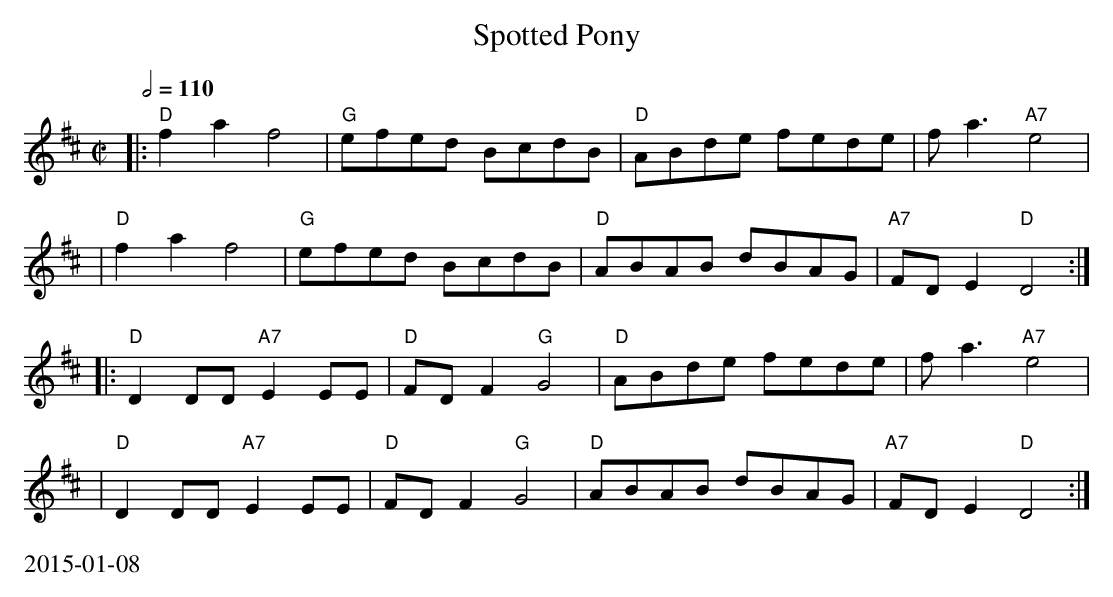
X:1
T: Spotted Pony
M: C|
L: 1/8
K: D
Q: 1/2=110
|: "D"f2a2 f4 | "G"efed BcdB | "D"ABde fede | fa3 "A7"e4 |
|  "D"f2a2 f4 | "G"efed BcdB | "D"ABAB dBAG | "A7"FDE2 "D"D4 :|
|: "D"D2DD "A7"E2EE | "D"FDF2 "G"G4 | "D"ABde fede | fa3 "A7"e4 |
|  "D"D2DD "A7"E2EE | "D"FDF2 "G"G4 | "D"ABAB dBAG | "A7"FDE2 "D"D4 :|
